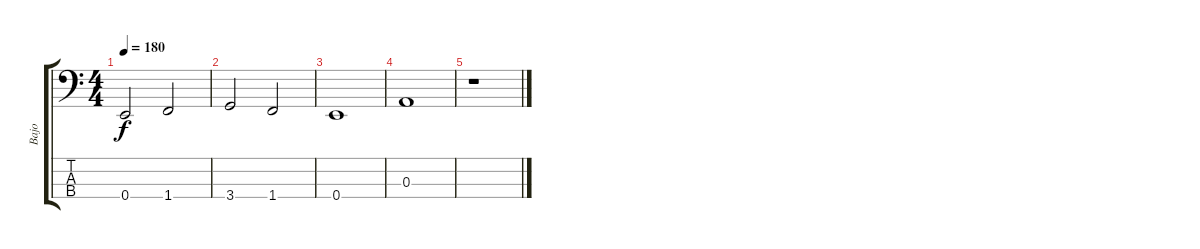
\track ("Bajo " "Bajo ") {instrument electricbasspick}
\staff {score tabs}
\tuning (G2 D2 A1 E1) {hide}
\ts (4 4)
\tempo 180
\clef f4
\ks c
0.4.2{dy f} 1.4.2 |
3.4.2 1.4.2 |
0.4.1 |
0.3.1 |
r.1
